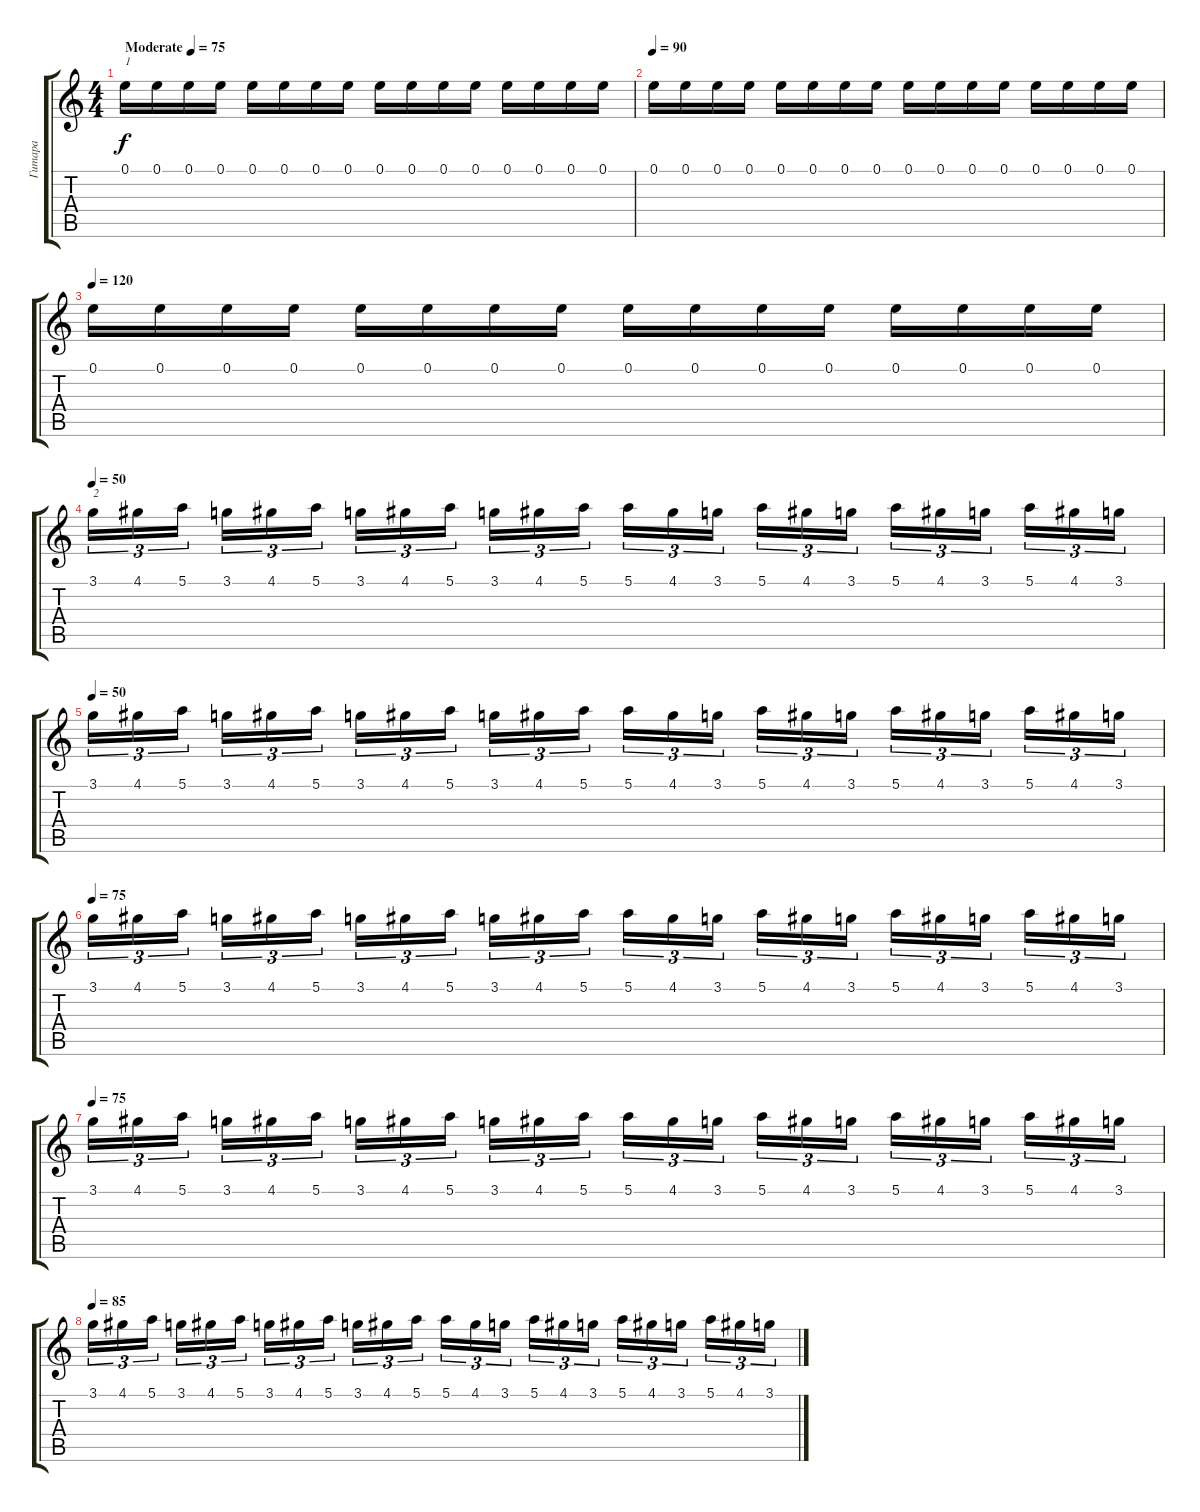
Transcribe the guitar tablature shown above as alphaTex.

\track ("Гитара" "Гитара") {instrument distortionguitar}
\staff {score tabs}
\tuning (E4 B3 G3 D3 A2 E2) {hide}
\ts (4 4)
\tempo (75 "Moderate")
\clef g2
\ks c
0.1.16{txt "1" dy f instrument distortionguitar} 0.1.16 0.1.16 0.1.16 0.1.16 0.1.16 0.1.16 0.1.16 0.1.16 0.1.16 0.1.16 0.1.16 0.1.16 0.1.16 0.1.16 0.1.16 |
\tempo 90
0.1.16 0.1.16 0.1.16 0.1.16 0.1.16 0.1.16 0.1.16 0.1.16 0.1.16 0.1.16 0.1.16 0.1.16 0.1.16 0.1.16 0.1.16 0.1.16 |
\tempo 120
0.1.16 0.1.16 0.1.16 0.1.16 0.1.16 0.1.16 0.1.16 0.1.16 0.1.16 0.1.16 0.1.16 0.1.16 0.1.16 0.1.16 0.1.16 0.1.16 |
\tempo 50
3.1.16{tu (3 2) txt "2"} 4.1.16{tu (3 2)} 5.1.16{tu (3 2) beam splitsecondary} 3.1.16{tu (3 2)} 4.1.16{tu (3 2)} 5.1.16{tu (3 2)} 3.1.16{tu (3 2)} 4.1.16{tu (3 2)} 5.1.16{tu (3 2) beam splitsecondary} 3.1.16{tu (3 2)} 4.1.16{tu (3 2)} 5.1.16{tu (3 2)} 5.1.16{tu (3 2)} 4.1.16{tu (3 2)} 3.1.16{tu (3 2) beam splitsecondary} 5.1.16{tu (3 2)} 4.1.16{tu (3 2)} 3.1.16{tu (3 2)} 5.1.16{tu (3 2)} 4.1.16{tu (3 2)} 3.1.16{tu (3 2) beam splitsecondary} 5.1.16{tu (3 2)} 4.1.16{tu (3 2)} 3.1.16{tu (3 2)} |
\tempo 50
3.1.16{tu (3 2)} 4.1.16{tu (3 2)} 5.1.16{tu (3 2) beam splitsecondary} 3.1.16{tu (3 2)} 4.1.16{tu (3 2)} 5.1.16{tu (3 2)} 3.1.16{tu (3 2)} 4.1.16{tu (3 2)} 5.1.16{tu (3 2) beam splitsecondary} 3.1.16{tu (3 2)} 4.1.16{tu (3 2)} 5.1.16{tu (3 2)} 5.1.16{tu (3 2)} 4.1.16{tu (3 2)} 3.1.16{tu (3 2) beam splitsecondary} 5.1.16{tu (3 2)} 4.1.16{tu (3 2)} 3.1.16{tu (3 2)} 5.1.16{tu (3 2)} 4.1.16{tu (3 2)} 3.1.16{tu (3 2) beam splitsecondary} 5.1.16{tu (3 2)} 4.1.16{tu (3 2)} 3.1.16{tu (3 2)} |
\tempo 75
3.1.16{tu (3 2)} 4.1.16{tu (3 2)} 5.1.16{tu (3 2) beam splitsecondary} 3.1.16{tu (3 2)} 4.1.16{tu (3 2)} 5.1.16{tu (3 2)} 3.1.16{tu (3 2)} 4.1.16{tu (3 2)} 5.1.16{tu (3 2) beam splitsecondary} 3.1.16{tu (3 2)} 4.1.16{tu (3 2)} 5.1.16{tu (3 2)} 5.1.16{tu (3 2)} 4.1.16{tu (3 2)} 3.1.16{tu (3 2) beam splitsecondary} 5.1.16{tu (3 2)} 4.1.16{tu (3 2)} 3.1.16{tu (3 2)} 5.1.16{tu (3 2)} 4.1.16{tu (3 2)} 3.1.16{tu (3 2) beam splitsecondary} 5.1.16{tu (3 2)} 4.1.16{tu (3 2)} 3.1.16{tu (3 2)} |
\tempo 75
3.1.16{tu (3 2)} 4.1.16{tu (3 2)} 5.1.16{tu (3 2) beam splitsecondary} 3.1.16{tu (3 2)} 4.1.16{tu (3 2)} 5.1.16{tu (3 2)} 3.1.16{tu (3 2)} 4.1.16{tu (3 2)} 5.1.16{tu (3 2) beam splitsecondary} 3.1.16{tu (3 2)} 4.1.16{tu (3 2)} 5.1.16{tu (3 2)} 5.1.16{tu (3 2)} 4.1.16{tu (3 2)} 3.1.16{tu (3 2) beam splitsecondary} 5.1.16{tu (3 2)} 4.1.16{tu (3 2)} 3.1.16{tu (3 2)} 5.1.16{tu (3 2)} 4.1.16{tu (3 2)} 3.1.16{tu (3 2) beam splitsecondary} 5.1.16{tu (3 2)} 4.1.16{tu (3 2)} 3.1.16{tu (3 2)} |
\tempo 85
3.1.16{tu (3 2)} 4.1.16{tu (3 2)} 5.1.16{tu (3 2) beam splitsecondary} 3.1.16{tu (3 2)} 4.1.16{tu (3 2)} 5.1.16{tu (3 2)} 3.1.16{tu (3 2)} 4.1.16{tu (3 2)} 5.1.16{tu (3 2) beam splitsecondary} 3.1.16{tu (3 2)} 4.1.16{tu (3 2)} 5.1.16{tu (3 2)} 5.1.16{tu (3 2)} 4.1.16{tu (3 2)} 3.1.16{tu (3 2) beam splitsecondary} 5.1.16{tu (3 2)} 4.1.16{tu (3 2)} 3.1.16{tu (3 2)} 5.1.16{tu (3 2)} 4.1.16{tu (3 2)} 3.1.16{tu (3 2) beam splitsecondary} 5.1.16{tu (3 2)} 4.1.16{tu (3 2)} 3.1.16{tu (3 2)}
